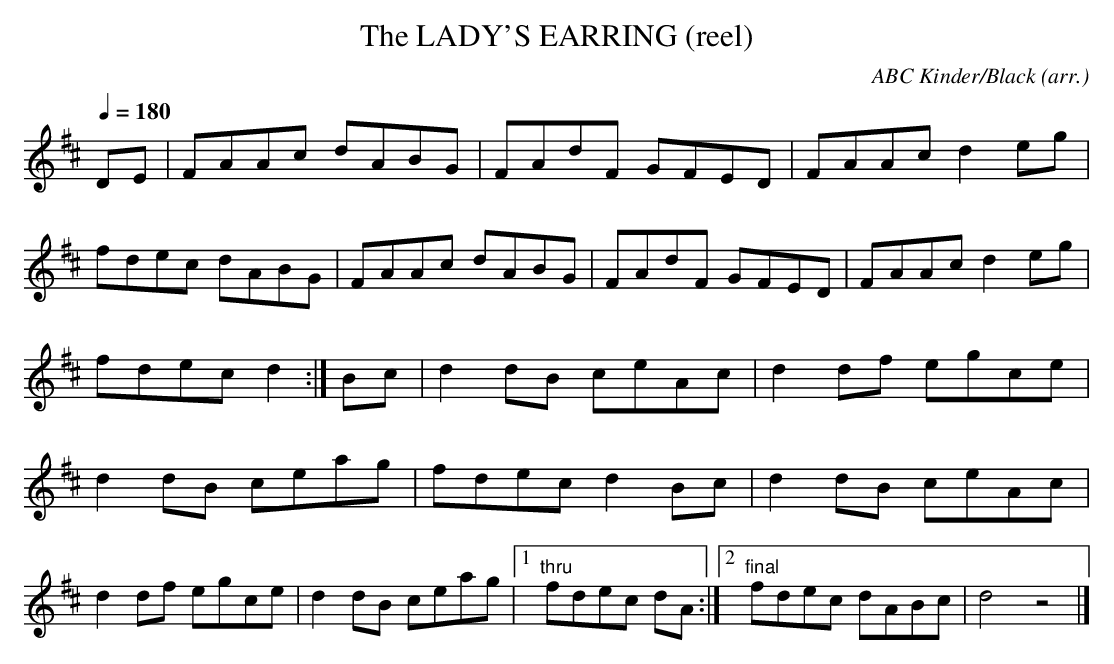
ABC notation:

X:1
T:LADY'S EARRING (reel), The\
C:ABC Kinder/Black (arr.)\
Q:1/4=180\
M:4/4\
L:1/8\
K:D\
DE|FAAc dABG|FAdF GFED|FAAc d2eg|fdec dABG|\
FAAc dABG|FAdF GFED|FAAc d2 eg|fdec d2 :|\
Bc|d2 dB ceAc|d2df egce|d2 dB ceag|fdec d2Bc|\
d2 dB ceAc|d2 df egce|d2 dB ceag|1 "thru"fdec dA :|\
[2 "final"fdec dABc|d4z4|]\
\
\
